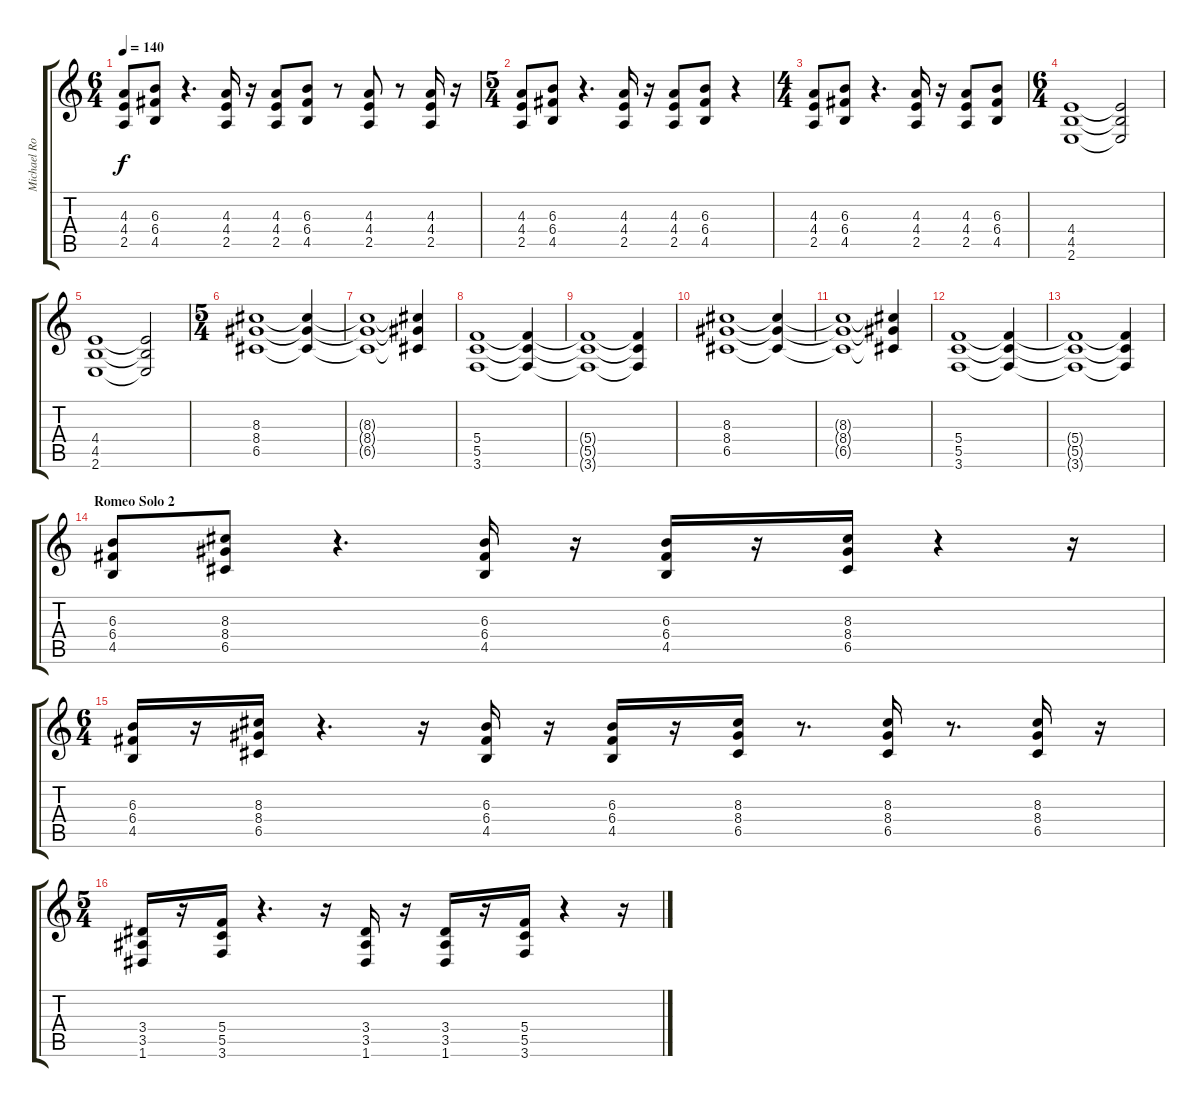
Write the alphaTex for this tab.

\track ("Michael Romeo Lead" "Michael Ro") {instrument distortionguitar}
\staff {score tabs}
\tuning (D4 A3 F3 C3 G2 D2) {hide}
\ts (6 4)
\tempo 140
\clef g2
\ks c
(4.3 4.4 2.5).8{dy f} (6.3 6.4 4.5).8 r.4{d} (4.3 4.4 2.5).16 r.16 (4.3 4.4 2.5).8 (6.3 6.4 4.5).8 r.8 (4.3 4.4 2.5).8 r.8 (4.3 4.4 2.5).16 r.16 |
\ts (5 4)
(4.3 4.4 2.5).8 (6.3 6.4 4.5).8 r.4{d} (4.3 4.4 2.5).16 r.16 (4.3 4.4 2.5).8 (6.3 6.4 4.5).8 r.4 |
\ts (4 4)
(4.3 4.4 2.5).8 (6.3 6.4 4.5).8 r.4{d} (4.3 4.4 2.5).16 r.16 (4.3 4.4 2.5).8 (6.3 6.4 4.5).8 |
\ts (6 4)
(4.4 4.5 2.6).1 (4.4{t} 4.5{t} 2.6{t}).2 |
(4.4 4.5 2.6).1 (4.4{t} 4.5{t} 2.6{t}).2 |
\ts (5 4)
(8.3 8.4 6.5).1 (8.3{t} 8.4{t} 6.5{t}).4 |
(8.3{t} 8.4{t} 6.5{t}).1 (8.3{t} 8.4{t} 6.5{t}).4 |
(5.4 5.5 3.6).1 (5.4{t} 5.5{t} 3.6{t}).4 |
(5.4{t} 5.5{t} 3.6{t}).1 (5.4{t} 5.5{t} 3.6{t}).4 |
(8.3 8.4 6.5).1 (8.3{t} 8.4{t} 6.5{t}).4 |
(8.3{t} 8.4{t} 6.5{t}).1 (8.3{t} 8.4{t} 6.5{t}).4 |
(5.4 5.5 3.6).1 (5.4{t} 5.5{t} 3.6{t}).4 |
(5.4{t} 5.5{t} 3.6{t}).1 (5.4{t} 5.5{t} 3.6{t}).4 |
\section ("" "Romeo Solo 2")
(6.3 6.4 4.5).8{volume 12} (8.3 8.4 6.5).8 r.4{d} (6.3 6.4 4.5).16 r.16 (6.3 6.4 4.5).16 r.16 (8.3 8.4 6.5).16 r.4 r.16 |
\ts (6 4)
(6.3 6.4 4.5).16 r.16 (8.3 8.4 6.5).16 r.4{d} r.16 (6.3 6.4 4.5).16 r.16 (6.3 6.4 4.5).16 r.16 (8.3 8.4 6.5).16 r.8{d} (8.3 8.4 6.5).16 r.8{d} (8.3 8.4 6.5).16 r.16 |
\ts (5 4)
(3.4 3.5 1.6).16 r.16 (5.4 5.5 3.6).16 r.4{d} r.16 (3.4 3.5 1.6).16 r.16 (3.4 3.5 1.6).16 r.16 (5.4 5.5 3.6).16 r.4 r.16
